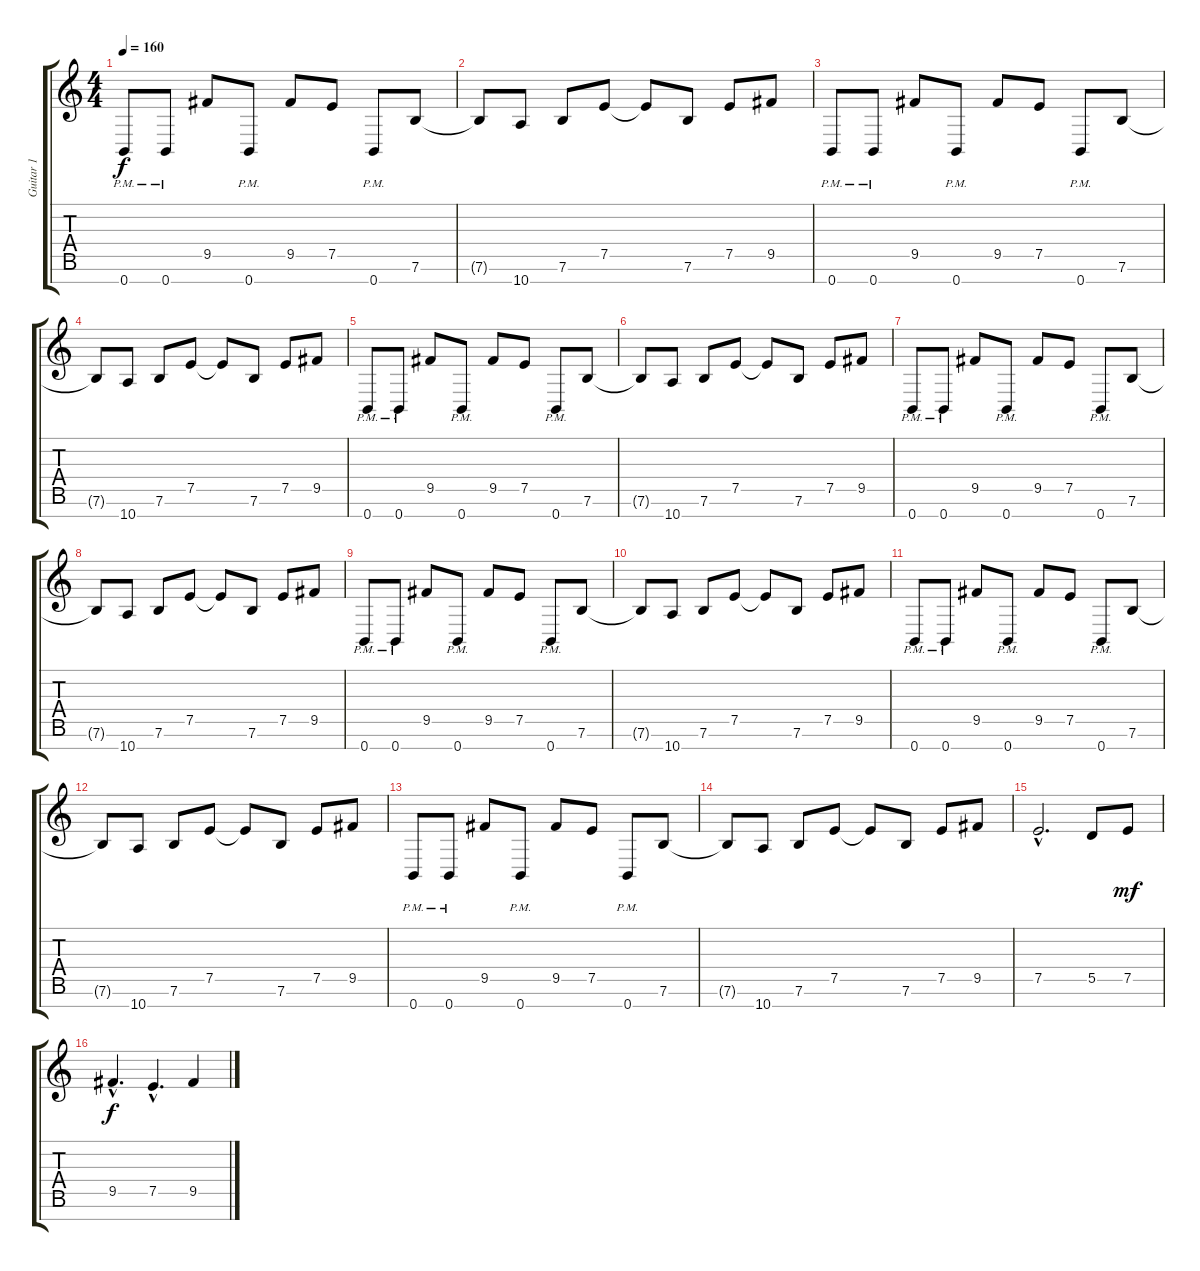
\track ("Guitar 1" "Guitar 1") {instrument distortionguitar}
\staff {score tabs}
\tuning (E4 B3 G3 D3 A2 E2 B1) {hide}
\ts (4 4)
\tempo 160
\clef g2
\ks c
0.7{pm}.8{dy f} 0.7{pm}.8 9.5.8 0.7{pm}.8 9.5.8 7.5.8 0.7{pm}.8 7.6.8 |
7.6{t}.8 10.7.8 7.6.8 7.5.8 7.5{t}.8 7.6.8 7.5.8 9.5.8 |
0.7{pm}.8 0.7{pm}.8 9.5.8 0.7{pm}.8 9.5.8 7.5.8 0.7{pm}.8 7.6.8 |
7.6{t}.8 10.7.8 7.6.8 7.5.8 7.5{t}.8 7.6.8 7.5.8 9.5.8 |
0.7{pm}.8 0.7{pm}.8 9.5.8 0.7{pm}.8 9.5.8 7.5.8 0.7{pm}.8 7.6.8 |
7.6{t}.8 10.7.8 7.6.8 7.5.8 7.5{t}.8 7.6.8 7.5.8 9.5.8 |
\section ("" "")
0.7{pm}.8 0.7{pm}.8 9.5.8 0.7{pm}.8 9.5.8 7.5.8 0.7{pm}.8 7.6.8 |
7.6{t}.8 10.7.8 7.6.8 7.5.8 7.5{t}.8 7.6.8 7.5.8 9.5.8 |
0.7{pm}.8 0.7{pm}.8 9.5.8 0.7{pm}.8 9.5.8 7.5.8 0.7{pm}.8 7.6.8 |
7.6{t}.8 10.7.8 7.6.8 7.5.8 7.5{t}.8 7.6.8 7.5.8 9.5.8 |
0.7{pm}.8 0.7{pm}.8 9.5.8 0.7{pm}.8 9.5.8 7.5.8 0.7{pm}.8 7.6.8 |
7.6{t}.8 10.7.8 7.6.8 7.5.8 7.5{t}.8 7.6.8 7.5.8 9.5.8 |
0.7{pm}.8 0.7{pm}.8 9.5.8 0.7{pm}.8 9.5.8 7.5.8 0.7{pm}.8 7.6.8 |
7.6{t}.8 10.7.8 7.6.8 7.5.8 7.5{t}.8 7.6.8 7.5.8 9.5.8 |
\section ("" "")
7.5{hac}.2{d} 5.5.8 7.5.8{dy mf} |
9.5{hac}.4{d dy f} 7.5{hac}.4{d} 9.5.4
